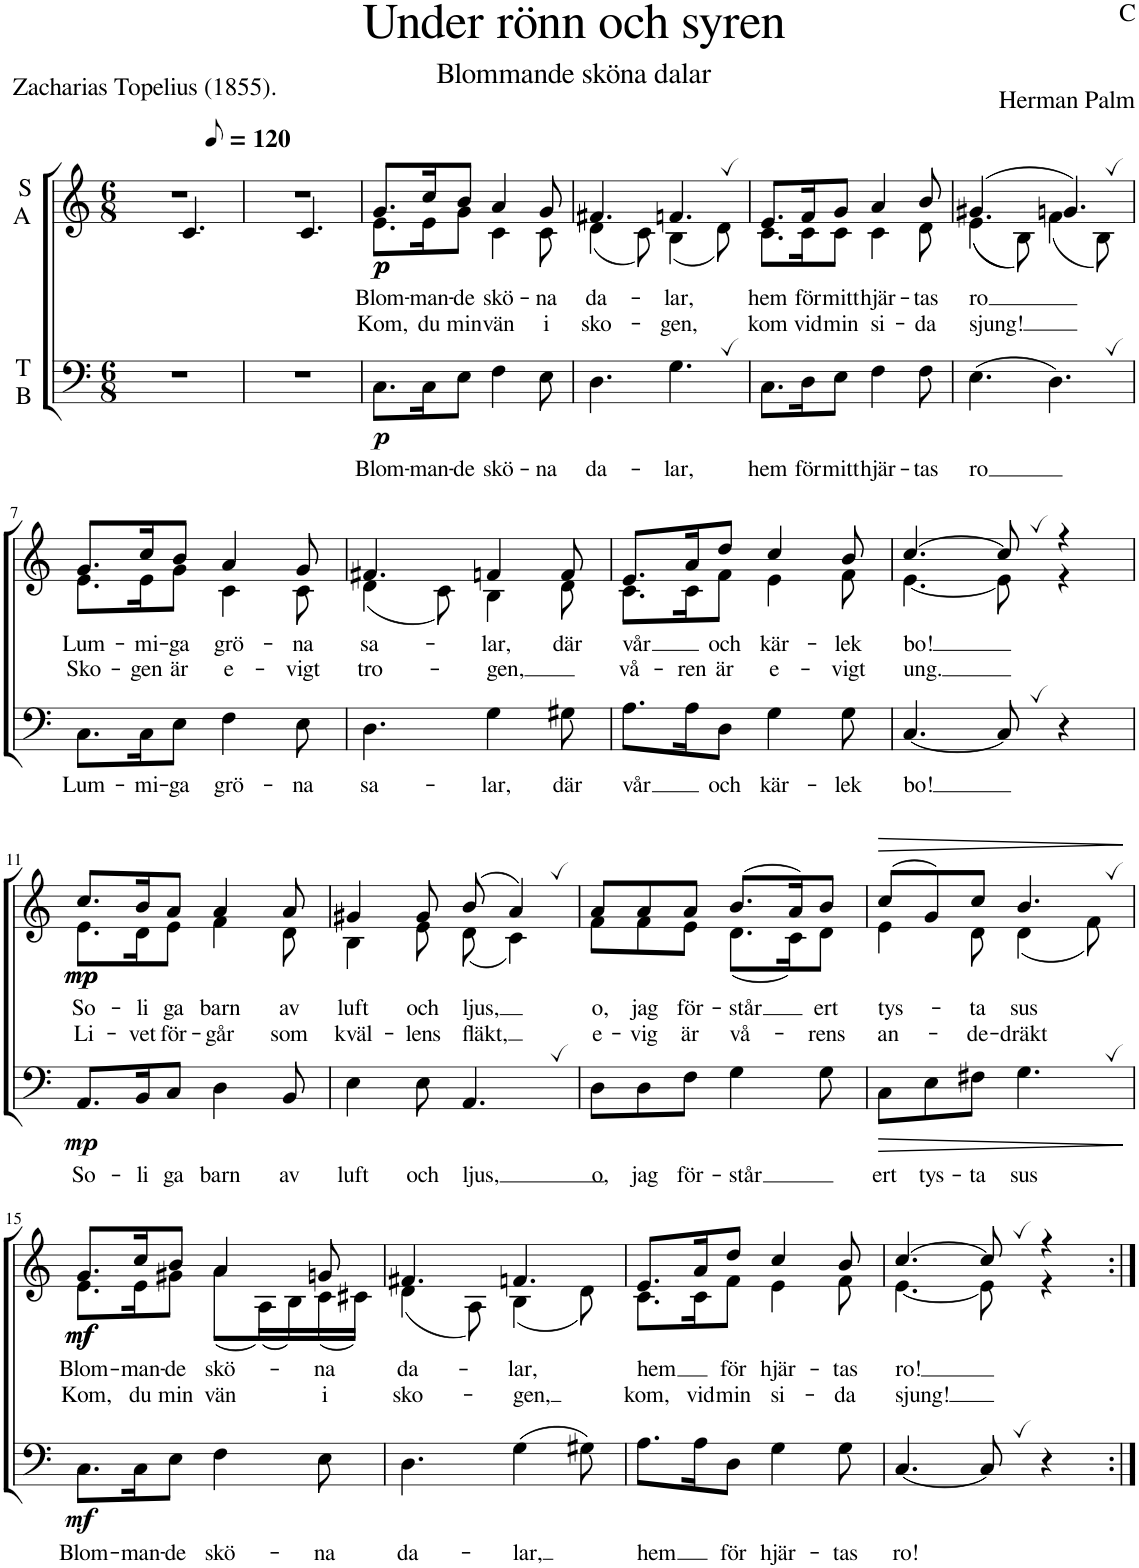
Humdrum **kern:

**kern	**text	**dynam	**kern	**text	**text	**dynam
*part2	*part2	*part2	*part1	*part1	*part1	*part1
*staff2	*staff2	*staff2	*staff1	*staff1	*staff1	*staff1
*I"T B	*	*	*I"S A	*	*	*
*clefF4	*	*	*clefG2	*	*	*
*k[]	*	*	*k[]	*	*	*
*M6/8	*	*	*M6/8	*	*	*
=1	=1	=1	=1	=1	=1	=1
2.r	.	.	2.r	.	.	.
4.ryy	.	.	4.c/	.	.	.
=2	=2	=2	=2	=2	=2	=2
2.r	.	.	2.r	.	.	.
4.ryy	.	.	4.c/	.	.	.
=3	=3	=3	=3	=3	=3	=3
*	*	*	*MM60	*	*	*
!	!LO:LY:b	!LO:DY:b	!	!LO:LY:b	!LO:LY:b	!LO:DY:b
*	*	*	*^	*	*	*
!	!	!	!	!	!	!	!LO:DY:n=1:b
8.C\L	Blom-	p	8.g/L	8.e\L	Blom-	Kom,	p p
!	!LO:LY:b	!	!	!	!LO:LY:b	!LO:LY:b	!
16C\K	-man-	.	16cc/K	16e\K	-man-	du	.
!	!LO:LY:b	!	!	!	!LO:LY:b	!LO:LY:b	!
8E\J	-de	.	8b/J	8g\J	-de	min	.
!	!LO:LY:b	!	!	!	!LO:LY:b	!LO:LY:b	!
4F\	skö-	.	4a/	4c\	skö-	vän	.
!	!LO:LY:b	!	!	!	!LO:LY:b	!LO:LY:b	!
8E\	-na	.	8g/	8c\	-na	i	.
=4	=4	=4	=4	=4	=4	=4	=4
!	!LO:LY:b	!	!	!	!LO:LY:b	!LO:LY:b	!
4.D\	da-	.	4.f#X/	(4d\	da-	sko-	.
.	.	.	.	8c\)	.	.	.
!	!LO:LY:b	!	!	!	!LO:LY:b	!LO:LY:b	!
4.G,\	-lar,	.	4.fn,/	(4B\	-lar,	-gen,	.
.	.	.	.	8d\)	.	.	.
=5	=5	=5	=5	=5	=5	=5	=5
!	!LO:LY:b	!	!	!	!LO:LY:b	!LO:LY:b	!
8.C\L	hem	.	8.e/L	8.c\L	hem	kom	.
!	!LO:LY:b	!	!	!	!LO:LY:b	!LO:LY:b	!
16D\K	för	.	16f/K	16c\K	för	vid	.
!	!LO:LY:b	!	!	!	!LO:LY:b	!LO:LY:b	!
8E\J	mitt	.	8g/J	8c\J	mitt	min	.
!	!LO:LY:b	!	!	!	!LO:LY:b	!LO:LY:b	!
4F\	hjär-	.	4a/	4c\	hjär-	si-	.
!	!LO:LY:b	!	!	!	!LO:LY:b	!LO:LY:b	!
8F\	-tas	.	8b/	8d\	-tas	-da	.
=6	=6	=6	=6	=6	=6	=6	=6
!	!LO:LY:b	!	!	!	!LO:LY:b	!LO:LY:b	!
(4.E\	ro	.	(4.g#X/	((4e\	ro	sjung!	.
.	.	.	.	8B\))	.	.	.
4.D,\)	.	.	4.gn,/)	(4f\	.	.	.
.	.	.	.	8B\)	.	.	.
!!LO:LB:g=z	!!
=7	=7	=7	=7	=7	=7	=7	=7
!	!LO:LY:b	!	!	!	!LO:LY:b	!LO:LY:b	!
8.C\L	Lum-	.	8.g/L	8.e\L	Lum-	Sko-	.
!	!LO:LY:b	!	!	!	!LO:LY:b	!LO:LY:b	!
16C\K	-mi-	.	16cc/K	16e\K	-mi-	-gen	.
!	!LO:LY:b	!	!	!	!LO:LY:b	!LO:LY:b	!
8E\J	-ga	.	8b/J	8g\J	-ga	är	.
!	!LO:LY:b	!	!	!	!LO:LY:b	!LO:LY:b	!
4F\	grö-	.	4a/	4c\	grö-	e-	.
!	!LO:LY:b	!	!	!	!LO:LY:b	!LO:LY:b	!
8E\	-na	.	8g/	8c\	-na	-vigt	.
=8	=8	=8	=8	=8	=8	=8	=8
!	!LO:LY:b	!	!	!	!LO:LY:b	!LO:LY:b	!
4.D\	sa-	.	4.f#X/	(4d\	sa-	tro-	.
.	.	.	.	8c\)	.	.	.
!	!LO:LY:b	!	!	!	!LO:LY:b	!LO:LY:b	!
4G\	-lar,	.	4fn/	4B\	-lar,	-gen,	.
!	!LO:LY:b	!	!	!	!LO:LY:b	!	!
8G#X\	där	.	8f/	8d\	där	.	.
=9	=9	=9	=9	=9	=9	=9	=9
!	!LO:LY:b	!	!	!	!LO:LY:b	!LO:LY:b	!
8.A\L	vår	.	8.e/L	8.c\L	vår	vå-	.
!	!	!	!	!	!	!LO:LY:b	!
16A\K	.	.	16a/K	16c\K	.	-ren	.
!	!LO:LY:b	!	!	!	!LO:LY:b	!LO:LY:b	!
8D\J	och	.	8dd/J	8f\J	och	är	.
!	!LO:LY:b	!	!	!	!LO:LY:b	!LO:LY:b	!
4G\	kär-	.	4cc/	4e\	kär-	e-	.
!	!LO:LY:b	!	!	!	!LO:LY:b	!LO:LY:b	!
8G\	-lek	.	8b/	8f\	-lek	-vigt	.
=10	=10	=10	=10	=10	=10	=10	=10
!	!LO:LY:b	!	!	!	!LO:LY:b	!LO:LY:b	!
[4.C/	bo!	.	[4.cc/	[4.e\	bo!	ung.	.
8C,/]	.	.	8cc,/]	8e\]	.	.	.
4r	.	.	4r	4r	.	.	.
!!LO:LB:g=z	!!
=11	=11	=11	=11	=11	=11	=11	=11
!	!LO:LY:b	!LO:DY:b	!	!	!LO:LY:b	!LO:LY:b	!LO:DY:b
!	!	!	!	!	!	!	!LO:DY:n=1:b
8.AA/L	So-	mp	8.cc/L	8.e\L	So-	Li-	mp mp
!	!LO:LY:b	!	!	!	!LO:LY:b	!LO:LY:b	!
16BB/K	-li	.	16b/K	16d\K	-li	-vet	.
!	!LO:LY:b	!	!	!	!LO:LY:b	!LO:LY:b	!
8C/J	ga	.	8a/J	8e\J	ga	för-	.
!	!LO:LY:b	!	!	!	!LO:LY:b	!LO:LY:b	!
4D\	barn	.	4a/	4f\	barn	-går	.
!	!LO:LY:b	!	!	!	!LO:LY:b	!LO:LY:b	!
8BB/	av	.	8a/	8d\	av	som	.
=12	=12	=12	=12	=12	=12	=12	=12
!	!LO:LY:b	!	!	!	!LO:LY:b	!LO:LY:b	!
4E\	luft	.	4g#X/	4B\	luft	kväl-	.
!	!LO:LY:b	!	!	!	!LO:LY:b	!LO:LY:b	!
8E\	och	.	8g#/	8e\	och	-lens	.
!	!LO:LY:b	!	!	!	!LO:LY:b	!LO:LY:b	!
4.AA,/	ljus,	.	(8b/	(8d\	ljus,	fläkt,	.
.	.	.	4a,/)	4c\)	.	.	.
=13	=13	=13	=13	=13	=13	=13	=13
!	!LO:LY:b	!	!	!	!LO:LY:b	!LO:LY:b	!
8D\L	o,	.	8a/L	8f\L	o,	e-	.
!	!LO:LY:b	!	!	!	!LO:LY:b	!LO:LY:b	!
8D\	jag	.	8a/	8f\	jag	-vig	.
!	!LO:LY:b	!	!	!	!LO:LY:b	!LO:LY:b	!
8F\J	för-	.	8a/J	8e\J	för-	är	.
!	!LO:LY:b	!	!	!	!LO:LY:b	!LO:LY:b	!
4G\	-står	.	(8.b/L	(8.d\L	-står	vå-	.
.	.	.	16a/K)	16c\K)	.	.	.
!	!	!	!	!	!LO:LY:b	!LO:LY:b	!
8G\	.	.	8b/J	8d\J	ert	-rens	.
=14	=14	=14	=14	=14	=14	=14	=14
!	!LO:LY:b	!LO:HP:b	!	!	!LO:LY:b	!LO:LY:b	!LO:HP:b
8C\L	ert	>	(8cc/L	4e\	tys-	an-	>
!	!LO:LY:b	!	!	!	!	!	!
8E\	tys-	.	8g/)	.	.	.	.
!	!LO:LY:b	!	!	!	!LO:LY:b	!LO:LY:b	!
8F#X\J	-ta	.	8cc/J	8d\	-ta	-de-	.
!	!LO:LY:b	!	!	!	!LO:LY:b	!LO:LY:b	!
4.G,\	sus	.	4.b,/	(4d\	sus	-dräkt	.
.	.	.	.	8f\)	.	.	.
*	*	*	*v	*v	*	*	*
.	.	]	.	.	.	]
!!LO:LB:g=z
=15	=15	=15	=15	=15	=15	=15
!	!LO:LY:b	!LO:DY:b	!	!LO:LY:b	!LO:LY:b	!LO:DY:b
*	*	*	*^	*	*	*
!	!	!	!	!	!	!	!LO:DY:n=1:b
8.C\L	Blom-	mf	8.g/L	8.e\L	Blom-	Kom,	mf mf
!	!LO:LY:b	!	!	!	!LO:LY:b	!LO:LY:b	!
16C\K	-man-	.	16cc/K	16e\K	-man-	du	.
!	!LO:LY:b	!	!	!	!LO:LY:b	!LO:LY:b	!
8E\J	-de	.	8b/J	8g#X\J	-de	min	.
!	!LO:LY:b	!	!	!	!LO:LY:b	!LO:LY:b	!
4F\	skö-	.	4a/	(8a\L	skö-	vän	.
.	.	.	.	(16A\L)	.	.	.
.	.	.	.	16B\)	.	.	.
!	!LO:LY:b	!	!	!	!LO:LY:b	!LO:LY:b	!
8E\	-na	.	8gn/	(16c\	-na	i	.
.	.	.	.	16c#X\JJ)	.	.	.
=16	=16	=16	=16	=16	=16	=16	=16
!	!LO:LY:b	!	!	!	!LO:LY:b	!LO:LY:b	!
4.D\	da-	.	4.f#X/	(4d\	da-	sko-	.
.	.	.	.	8A\)	.	.	.
!	!LO:LY:b	!	!	!	!LO:LY:b	!LO:LY:b	!
(4G\	-lar,	.	4.fn/	(4B\	-lar,	-gen,	.
8G#X\)	.	.	.	8d\)	.	.	.
=17	=17	=17	=17	=17	=17	=17	=17
!	!LO:LY:b	!	!	!	!LO:LY:b	!LO:LY:b	!
8.A\L	hem	.	8.e/L	8.c\L	hem	kom,	.
!	!	!	!	!	!	!LO:LY:b	!
16A\K	.	.	16a/K	16c\K	.	vid	.
!	!LO:LY:b	!	!	!	!LO:LY:b	!LO:LY:b	!
8D\J	för	.	8dd/J	8f\J	för	min	.
!	!LO:LY:b	!	!	!	!LO:LY:b	!LO:LY:b	!
4G\	hjär-	.	4cc/	4e\	hjär-	si-	.
!	!LO:LY:b	!	!	!	!LO:LY:b	!LO:LY:b	!
8G\	-tas	.	8b/	8f\	-tas	-da	.
=18	=18	=18	=18	=18	=18	=18	=18
!	!LO:LY:b	!	!	!	!LO:LY:b	!LO:LY:b	!
[4.C/	ro!	.	[4.cc/	[4.e\	ro!	sjung!	.
8C,/]	.	.	8cc,/]	8e\]	.	.	.
4r	.	.	4r	4r	.	.	.
*	*	*	*v	*v	*	*	*
=:|!	=:|!	=:|!	=:|!	=:|!	=:|!	=:|!
*-	*-	*-	*-	*-	*-	*-
